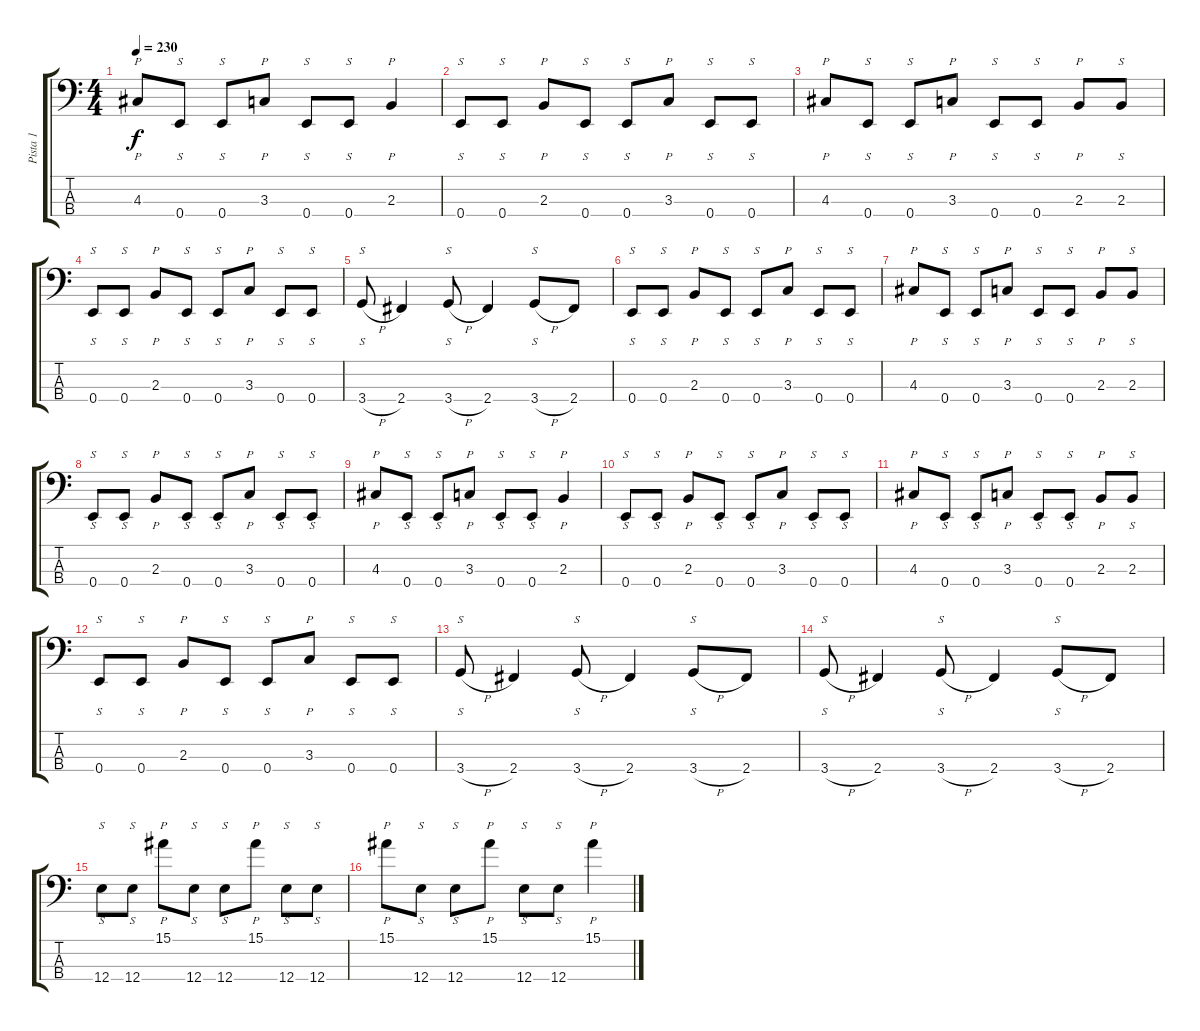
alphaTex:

\track ("Pista 1" "Pista 1") {instrument slapbass1}
\staff {score tabs}
\tuning (G2 D2 A1 E1) {hide}
\ts (4 4)
\tempo 230
\clef f4
\ks c
4.3.8{p dy f} 0.4.8{s} 0.4.8{s} 3.3.8{p} 0.4.8{s} 0.4.8{s} 2.3.4{p} |
0.4.8{s} 0.4.8{s} 2.3.8{p} 0.4.8{s} 0.4.8{s} 3.3.8{p} 0.4.8{s} 0.4.8{s} |
4.3.8{p} 0.4.8{s} 0.4.8{s} 3.3.8{p} 0.4.8{s} 0.4.8{s} 2.3.8{p} 2.3.8{s} |
0.4.8{s} 0.4.8{s} 2.3.8{p} 0.4.8{s} 0.4.8{s} 3.3.8{p} 0.4.8{s} 0.4.8{s} |
3.4{h}.8{s} 2.4.4 3.4{h}.8{s} 2.4.4 3.4{h}.8{s} 2.4.8 |
0.4.8{s} 0.4.8{s} 2.3.8{p} 0.4.8{s} 0.4.8{s} 3.3.8{p} 0.4.8{s} 0.4.8{s} |
4.3.8{p} 0.4.8{s} 0.4.8{s} 3.3.8{p} 0.4.8{s} 0.4.8{s} 2.3.8{p} 2.3.8{s} |
0.4.8{s} 0.4.8{s} 2.3.8{p} 0.4.8{s} 0.4.8{s} 3.3.8{p} 0.4.8{s} 0.4.8{s} |
4.3.8{p} 0.4.8{s} 0.4.8{s} 3.3.8{p} 0.4.8{s} 0.4.8{s} 2.3.4{p} |
0.4.8{s} 0.4.8{s} 2.3.8{p} 0.4.8{s} 0.4.8{s} 3.3.8{p} 0.4.8{s} 0.4.8{s} |
4.3.8{p} 0.4.8{s} 0.4.8{s} 3.3.8{p} 0.4.8{s} 0.4.8{s} 2.3.8{p} 2.3.8{s} |
0.4.8{s} 0.4.8{s} 2.3.8{p} 0.4.8{s} 0.4.8{s} 3.3.8{p} 0.4.8{s} 0.4.8{s} |
3.4{h}.8{s} 2.4.4 3.4{h}.8{s} 2.4.4 3.4{h}.8{s} 2.4.8 |
3.4{h}.8{s} 2.4.4 3.4{h}.8{s} 2.4.4 3.4{h}.8{s} 2.4.8 |
12.4.8{s} 12.4.8{s} 15.1.8{p} 12.4.8{s} 12.4.8{s} 15.1.8{p} 12.4.8{s} 12.4.8{s} |
15.1.8{p} 12.4.8{s} 12.4.8{s} 15.1.8{p} 12.4.8{s} 12.4.8{s} 15.1.4{p}
